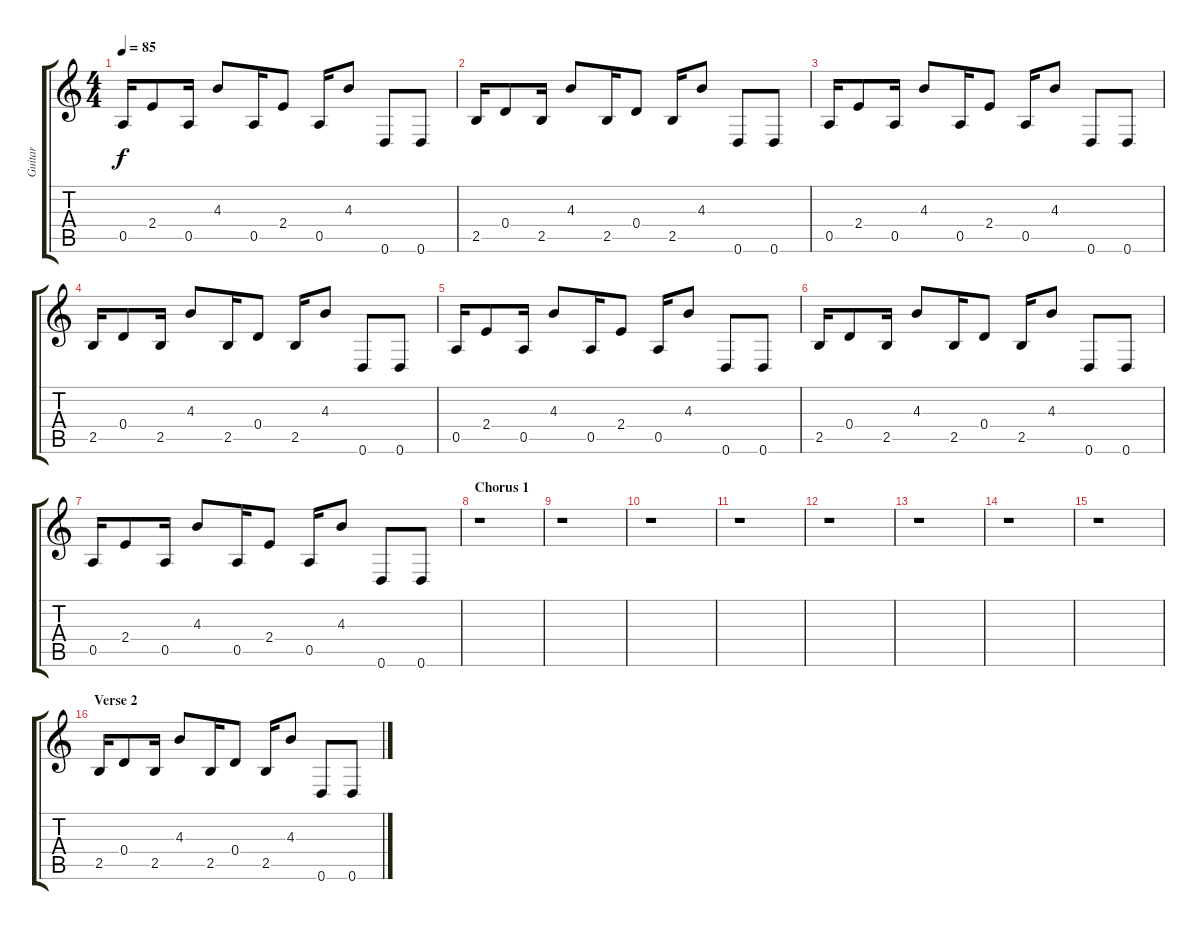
\track ("Guitar" "Guitar") {instrument electricguitarclean}
\staff {score tabs}
\tuning (E4 B3 G3 D3 A2 D2) {hide}
\ts (4 4)
\tempo 85
\clef g2
\ks c
0.5.16{dy f} 2.4.8 0.5.16 4.3.8 0.5.16 2.4.8 0.5.16 4.3.8 0.6.8 0.6.8 |
2.5.16 0.4.8 2.5.16 4.3.8 2.5.16 0.4.8 2.5.16 4.3.8 0.6.8 0.6.8 |
0.5.16 2.4.8 0.5.16 4.3.8 0.5.16 2.4.8 0.5.16 4.3.8 0.6.8 0.6.8 |
2.5.16 0.4.8 2.5.16 4.3.8 2.5.16 0.4.8 2.5.16 4.3.8 0.6.8 0.6.8 |
0.5.16 2.4.8 0.5.16 4.3.8 0.5.16 2.4.8 0.5.16 4.3.8 0.6.8 0.6.8 |
2.5.16 0.4.8 2.5.16 4.3.8 2.5.16 0.4.8 2.5.16 4.3.8 0.6.8 0.6.8 |
0.5.16 2.4.8 0.5.16 4.3.8 0.5.16 2.4.8 0.5.16 4.3.8 0.6.8 0.6.8 |
\section ("" "Chorus 1")
r.1 |
r.1 |
r.1 |
r.1 |
r.1 |
r.1 |
r.1 |
r.1 |
\section ("" "Verse 2")
2.5.16 0.4.8 2.5.16 4.3.8 2.5.16 0.4.8 2.5.16 4.3.8 0.6.8 0.6.8
